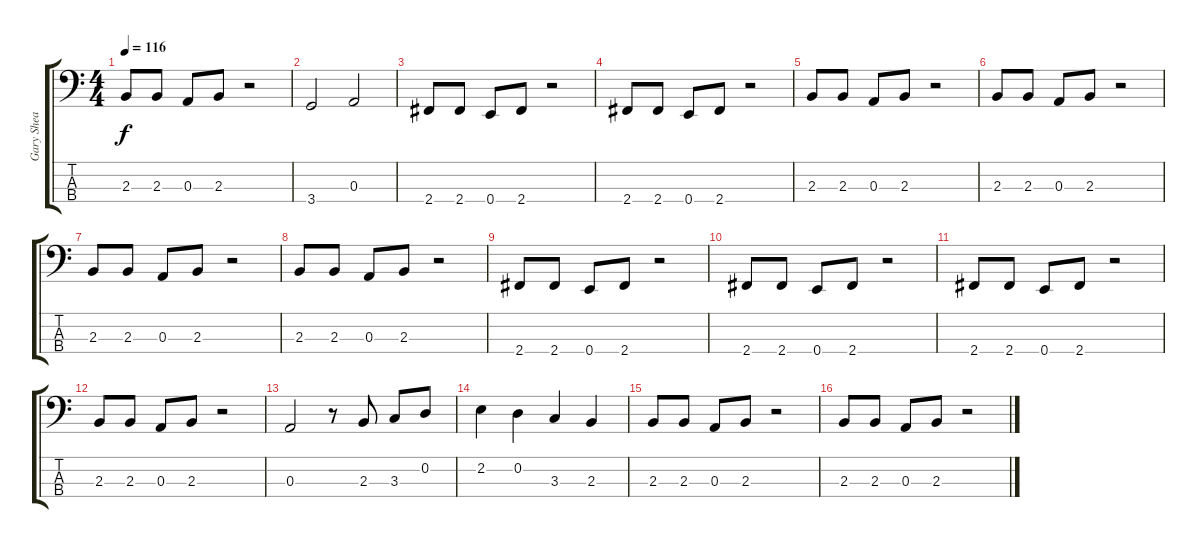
\track ("Gary Shea" "Gary Shea") {instrument electricbasspick}
\staff {score tabs}
\tuning (G2 D2 A1 E1) {hide}
\ts (4 4)
\tempo 116
\clef f4
\ks c
2.3.8{dy f} 2.3.8 0.3.8 2.3.8 r.2 |
3.4.2 0.3.2 |
2.4.8 2.4.8 0.4.8 2.4.8 r.2 |
2.4.8 2.4.8 0.4.8 2.4.8 r.2 |
2.3.8 2.3.8 0.3.8 2.3.8 r.2 |
2.3.8 2.3.8 0.3.8 2.3.8 r.2 |
2.3.8 2.3.8 0.3.8 2.3.8 r.2 |
2.3.8 2.3.8 0.3.8 2.3.8 r.2 |
2.4.8 2.4.8 0.4.8 2.4.8 r.2 |
2.4.8 2.4.8 0.4.8 2.4.8 r.2 |
2.4.8 2.4.8 0.4.8 2.4.8 r.2 |
2.3.8 2.3.8 0.3.8 2.3.8 r.2 |
0.3.2 r.8 2.3.8 3.3.8 0.2.8 |
2.2.4 0.2.4 3.3.4 2.3.4 |
2.3.8 2.3.8 0.3.8 2.3.8 r.2 |
2.3.8 2.3.8 0.3.8 2.3.8 r.2
